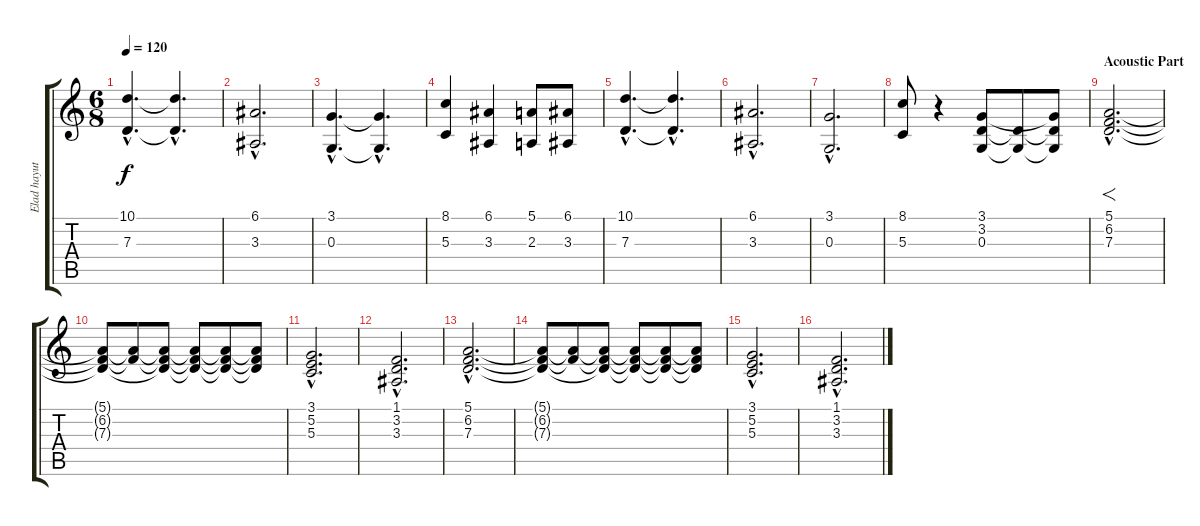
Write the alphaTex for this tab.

\track ("Elad hayut" "Elad hayut") {instrument stringensemble1}
\staff {score tabs}
\tuning (E4 B3 G3 D3 A2 E2) {hide}
\ts (6 8)
\tempo 120
\clef g2
\ks c
(10.1{hac} 7.3{hac}).4{d dy f instrument stringensemble1} (10.1{hac t} 7.3{hac t}).4{d} |
(6.1{hac} 3.3{hac}).2{d} |
(3.1{hac} 0.3{hac}).4{d} (3.1{hac t} 0.3{hac t}).4{d} |
(8.1 5.3).4 (6.1 3.3).4 (5.1 2.3).8 (6.1 3.3).8 |
(10.1{hac} 7.3{hac}).4{d} (10.1{hac t} 7.3{hac t}).4{d} |
(6.1{hac} 3.3{hac}).2{d} |
(3.1{hac} 0.3{hac}).2{d} |
(8.1 5.3).8 r.4 (3.1 3.2 0.3).8{volume 16 instrument choiraahs} (3.2{t} 0.3{t}).8 (3.1{t} 3.2{t} 0.3{t}).8 |
\section ("" "Acoustic Part ")
(5.1{hac} 6.2{hac} 7.3{hac}).2{f d volume 11 instrument stringensemble1} |
(5.1{t} 6.2{t} 7.3{t}).8 (5.1{t} 6.2{t}).8 (5.1{t} 6.2{t} 7.3{t}).8 (5.1{t} 6.2{t} 7.3{t}).8 (5.1{t} 6.2{t} 7.3{t}).8 (5.1{t} 6.2{t} 7.3{t}).8 |
(3.1{hac} 5.2{hac} 5.3{hac}).2{d} |
(1.1{hac} 3.2{hac} 3.3{hac}).2{d} |
(5.1{hac} 6.2{hac} 7.3{hac}).2{d instrument stringensemble1} |
(5.1{t} 6.2{t} 7.3{t}).8 (5.1{t} 6.2{t}).8 (5.1{t} 6.2{t} 7.3{t}).8 (5.1{t} 6.2{t} 7.3{t}).8 (5.1{t} 6.2{t} 7.3{t}).8 (5.1{t} 6.2{t} 7.3{t}).8 |
(3.1{hac} 5.2{hac} 5.3{hac}).2{d} |
(1.1{hac} 3.2{hac} 3.3{hac}).2{d}
